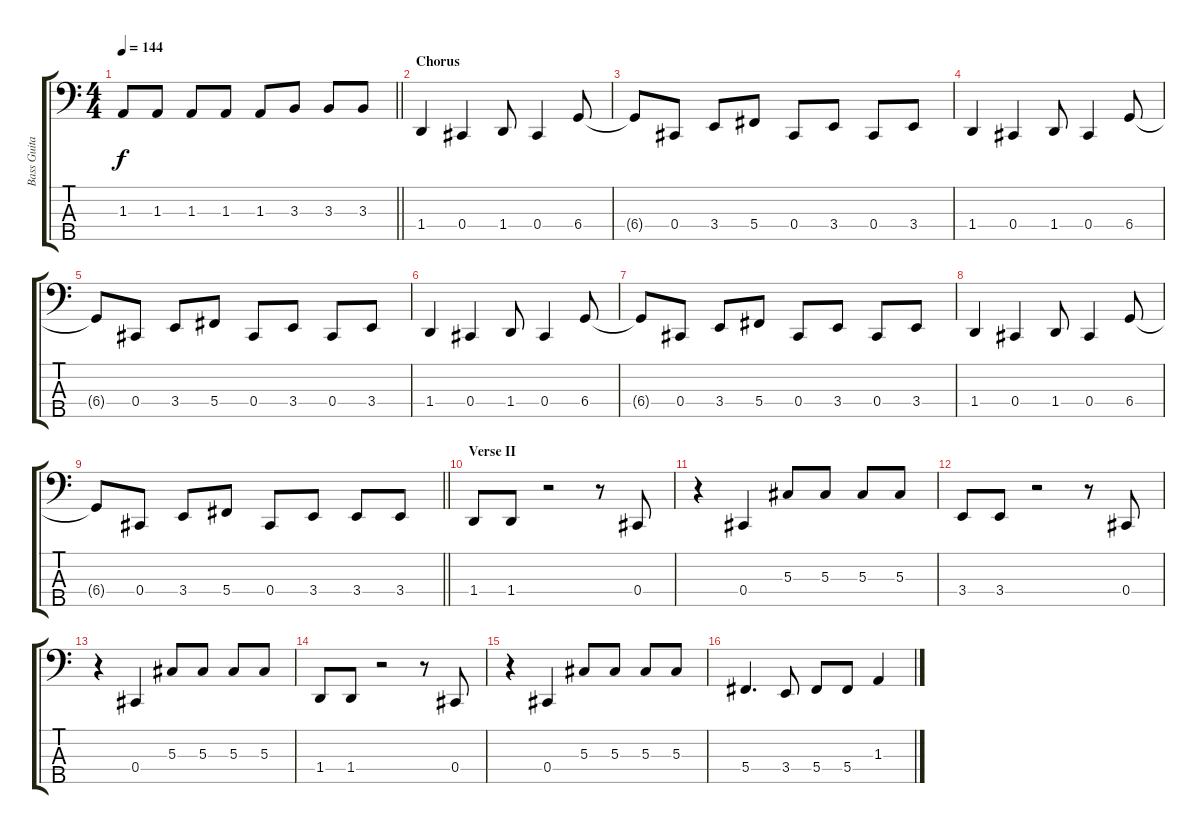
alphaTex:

\track ("Bass Guitar" "Bass Guita") {instrument electricbassfinger}
\staff {score tabs}
\tuning (Gb2 Db2 Ab1 Db1 Ab0) {hide}
\ts (4 4)
\tempo 144
\clef f4
\barLineRight lightlight
\ks c
1.3{t}.8{dy f} 1.3.8 1.3.8 1.3.8 1.3.8 3.3.8 3.3.8 3.3.8 |
\section ("" "Chorus")
1.4.4 0.4.4 1.4.8 0.4.4 6.4.8 |
6.4{t}.8 0.4.8 3.4.8 5.4.8 0.4.8 3.4.8 0.4.8 3.4.8 |
1.4.4 0.4.4 1.4.8 0.4.4 6.4.8 |
6.4{t}.8 0.4.8 3.4.8 5.4.8 0.4.8 3.4.8 0.4.8 3.4.8 |
1.4.4 0.4.4 1.4.8 0.4.4 6.4.8 |
6.4{t}.8 0.4.8 3.4.8 5.4.8 0.4.8 3.4.8 0.4.8 3.4.8 |
1.4.4 0.4.4 1.4.8 0.4.4 6.4.8 |
\barLineRight lightlight
6.4{t}.8 0.4.8 3.4.8 5.4.8 0.4.8 3.4.8 3.4.8 3.4.8 |
\section ("" "Verse II")
1.4.8 1.4.8 r.2 r.8 0.4.8 |
r.4 0.4.4 5.3.8 5.3.8 5.3.8 5.3.8 |
3.4.8 3.4.8 r.2 r.8 0.4.8 |
r.4 0.4.4 5.3.8 5.3.8 5.3.8 5.3.8 |
1.4.8 1.4.8 r.2 r.8 0.4.8 |
r.4 0.4.4 5.3.8 5.3.8 5.3.8 5.3.8 |
5.4.4{d} 3.4.8 5.4.8 5.4.8 1.3.4
